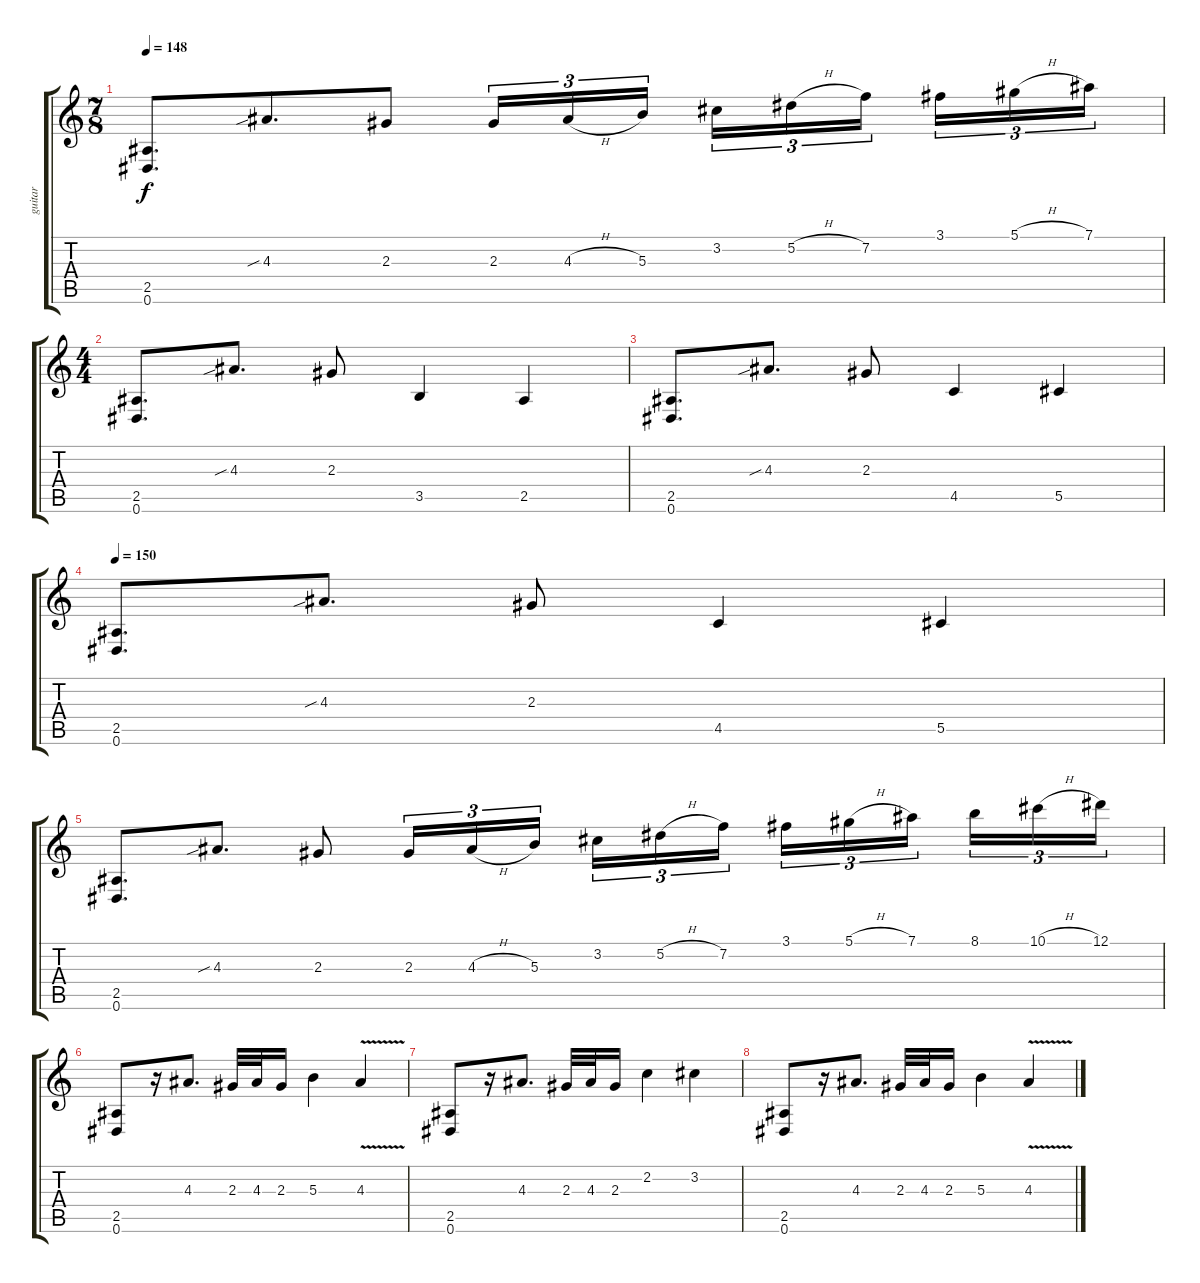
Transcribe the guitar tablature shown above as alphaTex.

\track ("guitar" "guitar") {instrument distortionguitar}
\staff {score tabs}
\tuning (Eb4 Bb3 Gb3 Db3 Ab2 Eb2) {hide}
\ts (7 8)
\tempo 148
\clef g2
\ks c
(2.5 0.6).8{d dy f} 4.3{sib}.8{d} 2.3.8 2.3.16{tu (3 2)} 4.3{h}.16{tu (3 2)} 5.3.16{tu (3 2)} 3.2.16{tu (3 2)} 5.2{h}.16{tu (3 2)} 7.2.16{tu (3 2)} 3.1.16{tu (3 2)} 5.1{h}.16{tu (3 2)} 7.1.16{tu (3 2)} |
\ts (4 4)
(2.5 0.6).8{d} 4.3{sib}.8{d} 2.3.8 3.5.4 2.5.4 |
(2.5 0.6).8{d} 4.3{sib}.8{d} 2.3.8 4.5.4 5.5.4 |
\tempo 150
(2.5 0.6).8{d} 4.3{sib}.8{d} 2.3.8 4.5.4 5.5.4 |
(2.5 0.6).8{d} 4.3{sib}.8{d} 2.3.8 2.3.16{tu (3 2)} 4.3{h}.16{tu (3 2)} 5.3.16{tu (3 2) beam splitsecondary} 3.2.16{tu (3 2)} 5.2{h}.16{tu (3 2)} 7.2.16{tu (3 2)} 3.1.16{tu (3 2)} 5.1{h}.16{tu (3 2)} 7.1.16{tu (3 2) beam splitsecondary} 8.1.16{tu (3 2)} 10.1{h}.16{tu (3 2)} 12.1.16{tu (3 2)} |
(2.5 0.6).8 r.16 4.3.8{d} 2.3.32 4.3.32 2.3.16 5.3.4 4.3{v}.4 |
(2.5 0.6).8 r.16 4.3.8{d} 2.3.32 4.3.32 2.3.16 2.2.4 3.2.4 |
(2.5 0.6).8 r.16 4.3.8{d} 2.3.32 4.3.32 2.3.16 5.3.4 4.3{v}.4
